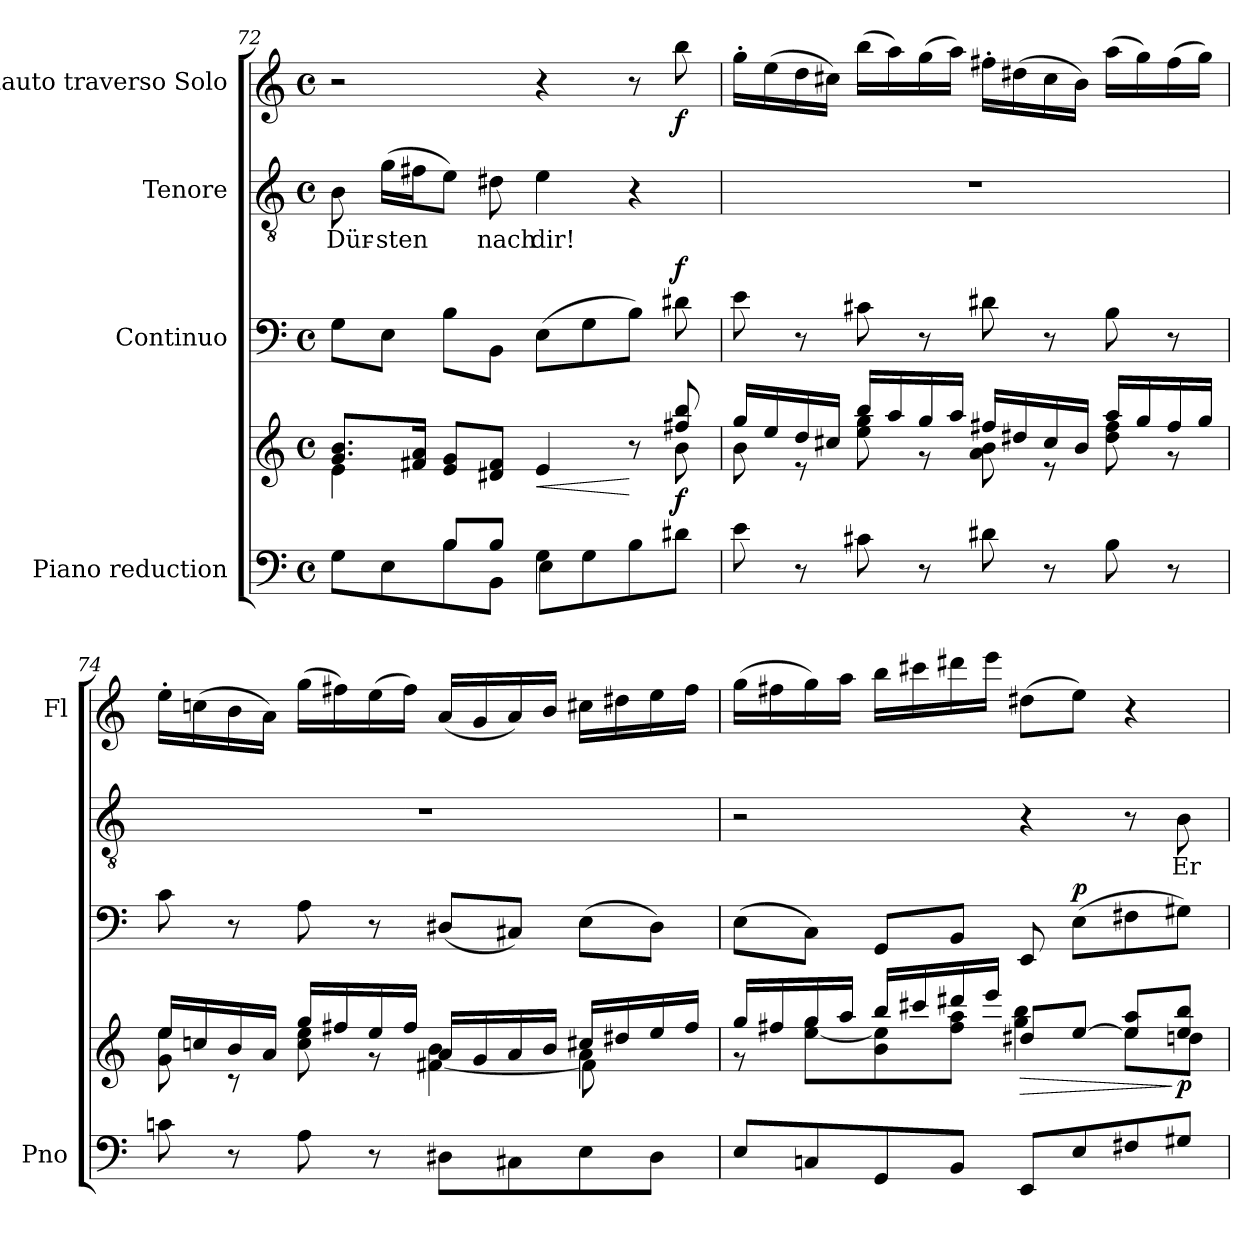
**kern	**kern	**dynam	**kern	**dynam	**kern	**text	**kern	**dynam
*part4	*part4	*part4	*part3	*part3	*part2	*part2	*part1	*part1
*staff5	*staff4	*staff4/5	*staff3	*staff3	*staff2	*staff2	*staff1	*staff1
*I"Piano reduction	*	*	*I"Continuo	*	*I"Tenore	*	*I"Flauto traverso Solo	*
*I'Pno	*	*	*	*	*	*	*I'Fl	*
!!LO:LB:g=z
*clefF4	*clefG2	*	*clefF4	*	*clefGv2	*	*clefG2	*
*k[]	*k[]	*	*k[]	*	*k[]	*	*k[]	*
*M4/4	*M4/4	*	*M4/4	*	*M4/4	*	*M4/4	*
*met(c)	*met(c)	*	*met(c)	*	*met(c)	*	*met(c)	*
=72	=72	=72	=72	=72	=72	=72	=72	=72
*^	*^	*	*	*	*	*	*	*
!	!	!	!	!	!	!	!	!LO:LY:b	!	!
4ryy	8G\L	8.g/ 8.b/L	4e\	.	8G\L	.	8B\	Dür-	2r	.
!	!	!	!	!	!	!	!	!LO:LY:b	!	!
.	8E\	.	.	.	8E\J	.	(16g\LL	-sten	.	.
.	.	16f#X/ 16a/Jk	.	.	.	.	16f#X\J	.	.	.
8B/L	8B\	8e/ 8g/L	2ryy	.	8B\L	.	8e\J)	.	.	.
!	!	!	!	!	!	!	!	!LO:LY:b	!	!
8B/J	8BB\J	8d#X/ 8f#/J	.	.	8BB\J	.	8d#X\	nach	.	.
!	!	!	!	!LO:HP:b	!	!	!	!LO:LY:b	!	!
4G\	8E\L	4e/	.	<	(8E\L	.	4e\	dir!	4r	.
.	8G\	.	.	.	8G\	.	.	.	.	.
4ryy	8B\	8r	8ryy	[	8B\J)	.	4r	.	8r	.
!	!	!	!	!LO:DY:a=2	!	!LO:DY:a	!	!	!	!LO:DY:b
.	8d#X\J	8ff#X/ 8bb/	8b\	f	8d#X\	f	.	.	8bb\	f
*v	*v	*	*	*	*	*	*	*	*	*
=73	=73	=73	=73	=73	=73	=73	=73	=73	=73
8e\	16gg/LL	8b\	.	8e\	.	1r	.	16gg'\LL	.
.	16ee/	.	.	.	.	.	.	(16ee\	.
8r	16dd/	8r	.	8r	.	.	.	16dd\	.
.	16cc#X/JJ	.	.	.	.	.	.	16cc#X\JJ)	.
8c#X\	16bb/LL	8ee\ 8gg\	.	8c#X\	.	.	.	(16bb\LL	.
.	16aa/	.	.	.	.	.	.	16aa\)	.
8r	16gg/	8r	.	8r	.	.	.	(16gg\	.
.	16aa/JJ	.	.	.	.	.	.	16aa\JJ)	.
8d#X\	16ff#X/LL	8a\ 8b\	.	8d#X\	.	.	.	16ff#X'\LL	.
.	16dd#X/	.	.	.	.	.	.	(16dd#X\	.
8r	16cc#/	8r	.	8r	.	.	.	16cc#\	.
.	16b/JJ	.	.	.	.	.	.	16b\JJ)	.
8B\	16aa/LL	8dd#\ 8ff#\	.	8B\	.	.	.	(16aa\LL	.
.	16gg/	.	.	.	.	.	.	16gg\)	.
8r	16ff#/	8r	.	8r	.	.	.	(16ff#\	.
.	16gg/JJ	.	.	.	.	.	.	16gg\JJ)	.
=74	=74	=74	=74	=74	=74	=74	=74	=74	=74
*^	*	*^	*	*	*	*	*	*	*
2..ryy	8cn\	16ee/LL	8g\ 8ee\	2ryy	.	8c\	.	1r	.	16ee'\LL	.
.	.	16ccn/	.	.	.	.	.	.	.	(16ccn\	.
.	8r	16b/	8r	.	.	8r	.	.	.	16b\	.
.	.	16a/JJ	.	.	.	.	.	.	.	16a\JJ)	.
.	8A\	16gg/LL	8cc\ 8ee\	.	.	8A\	.	.	.	(16gg\LL	.
.	.	16ff#X/	.	.	.	.	.	.	.	16ff#X\)	.
.	8r	16ee/	8r	.	.	8r	.	.	.	(16ee\	.
.	.	16ff#/JJ	.	.	.	.	.	.	.	16ff#\JJ)	.
.	8D#X\L	16a/LL	[4f#X\ 4b\	4ryy	.	(8D#X/L	.	.	.	(16a/LL	.
.	.	16g/	.	.	.	.	.	.	.	16g/	.
.	8C#X\	16a/	.	.	.	8C#X/J)	.	.	.	16a/)	.
.	.	16b/JJ	.	.	.	.	.	.	.	16b/JJ	.
.	8E\	16cc#X/LL	4a\	8f#\L]	.	(8E\L	.	.	.	16cc#X\LL	.
.	.	16dd#X/	.	.	.	.	.	.	.	16dd#X\	.
8B/J	8D#\J	16ee/	.	8ryy	.	8D#\J)	.	.	.	16ee\	.
.	.	16ff#/JJ	.	.	.	.	.	.	.	16ff#\JJ	.
*v	*v	*	*	*	*	*	*	*	*	*	*
*	*	*v	*v	*	*	*	*	*	*	*
=75	=75	=75	=75	=75	=75	=75	=75	=75	=75
8E/L	16gg/LL	8r	.	(8E\L	.	2r	.	(16gg\LL	.
.	16ff#X/	.	.	.	.	.	.	16ff#X\	.
8Cn/	16gg/	[8ee\ 8gg\L	.	8C\J)	.	.	.	16gg\)	.
.	16aa/JJ	.	.	.	.	.	.	16aa\JJ	.
8GG/	16bb/LL	8b\ 8ee\]	.	8GG/L	.	.	.	16bb\LL	.
.	16ccc#X/	.	.	.	.	.	.	16ccc#X\	.
8BB/J	16ddd#X/	8ff#\ 8aa\J	.	8BB/J	.	.	.	16ddd#X\	.
.	16eee/JJ	.	.	.	.	.	.	16eee\JJ	.
!	!	!	!LO:HP:b	!	!	!	!	!	!
8EE/L	8dd#X/L	4gg\ 4bb\	>	8EE/	.	4r	.	(8dd#X\L	.
!	!	!	!	!	!LO:DY:a	!	!	!	!
8E/	[<8ee/J	.	.	(8E\L	p	.	.	8ee\J)	.
8F#X/	8ee/] 8aa/L	8ee\L	.	8F#X\	.	8r	.	4r	.
!	!	!	!LO:DY:n=1:b	!	!	!	!LO:LY:b	!	!
8G#X/J	8ee/ 8bb/J	8ddn\J	] p	8G#X\J)	.	8B\	Er-	.	.
*	*v	*v	*	*	*	*	*	*	*
=	=	=	=	=	=	=	=	=
*-	*-	*-	*-	*-	*-	*-	*-	*-
